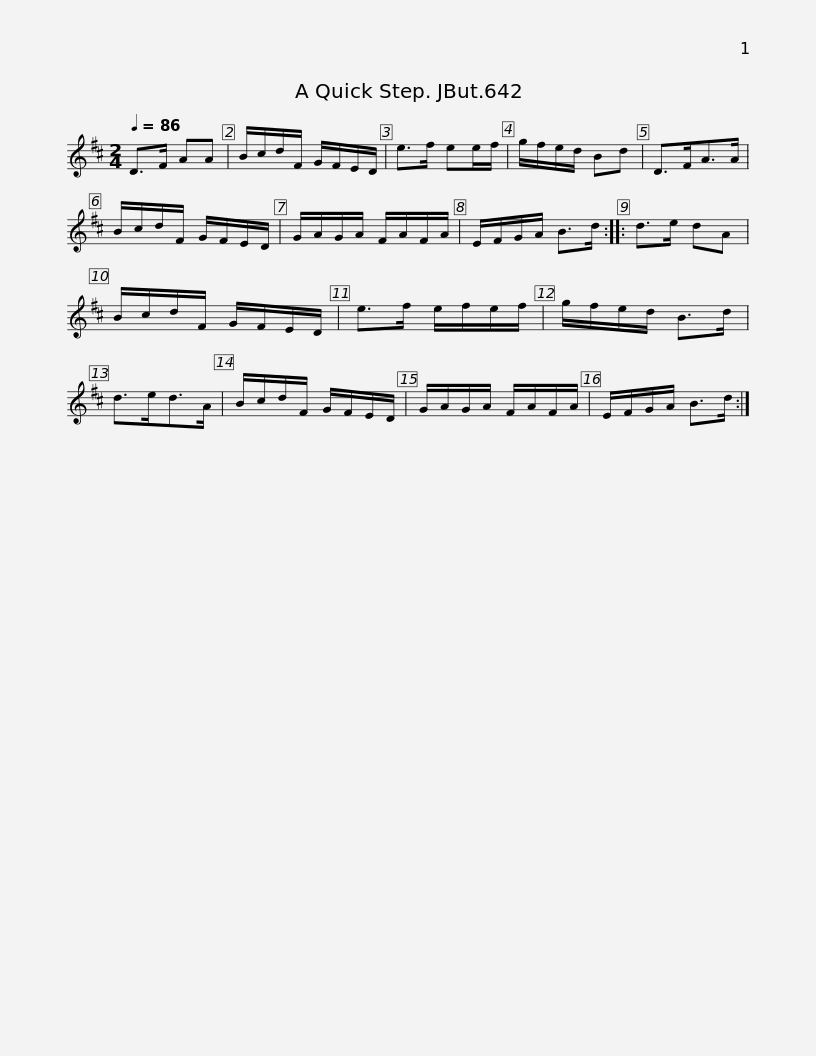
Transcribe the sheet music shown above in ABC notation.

X:1
L:1/8
Q:1/4=86
M:2/4
I:linebreak $
K:D
V:1 treble
V:1
 D>F AA | B/c/d/F/ G/F/E/D/ | e>f ee/f/ | g/f/e/d/ Bd | D>FA>A | %5
 B/c/d/F/ G/F/E/D/ | G/A/G/A/ F/A/F/A/ |$ E/F/G/A/ B>d :: d>e dA | B/c/d/F/ G/F/E/D/ | %10
 e>f e/f/e/f/ | g/f/e/d/ B>d | d>ed>A | B/c/d/F/ G/F/E/D/ |$ G/A/G/A/ F/A/F/A/ | %15
 E/F/G/A/ B>d :| %16
